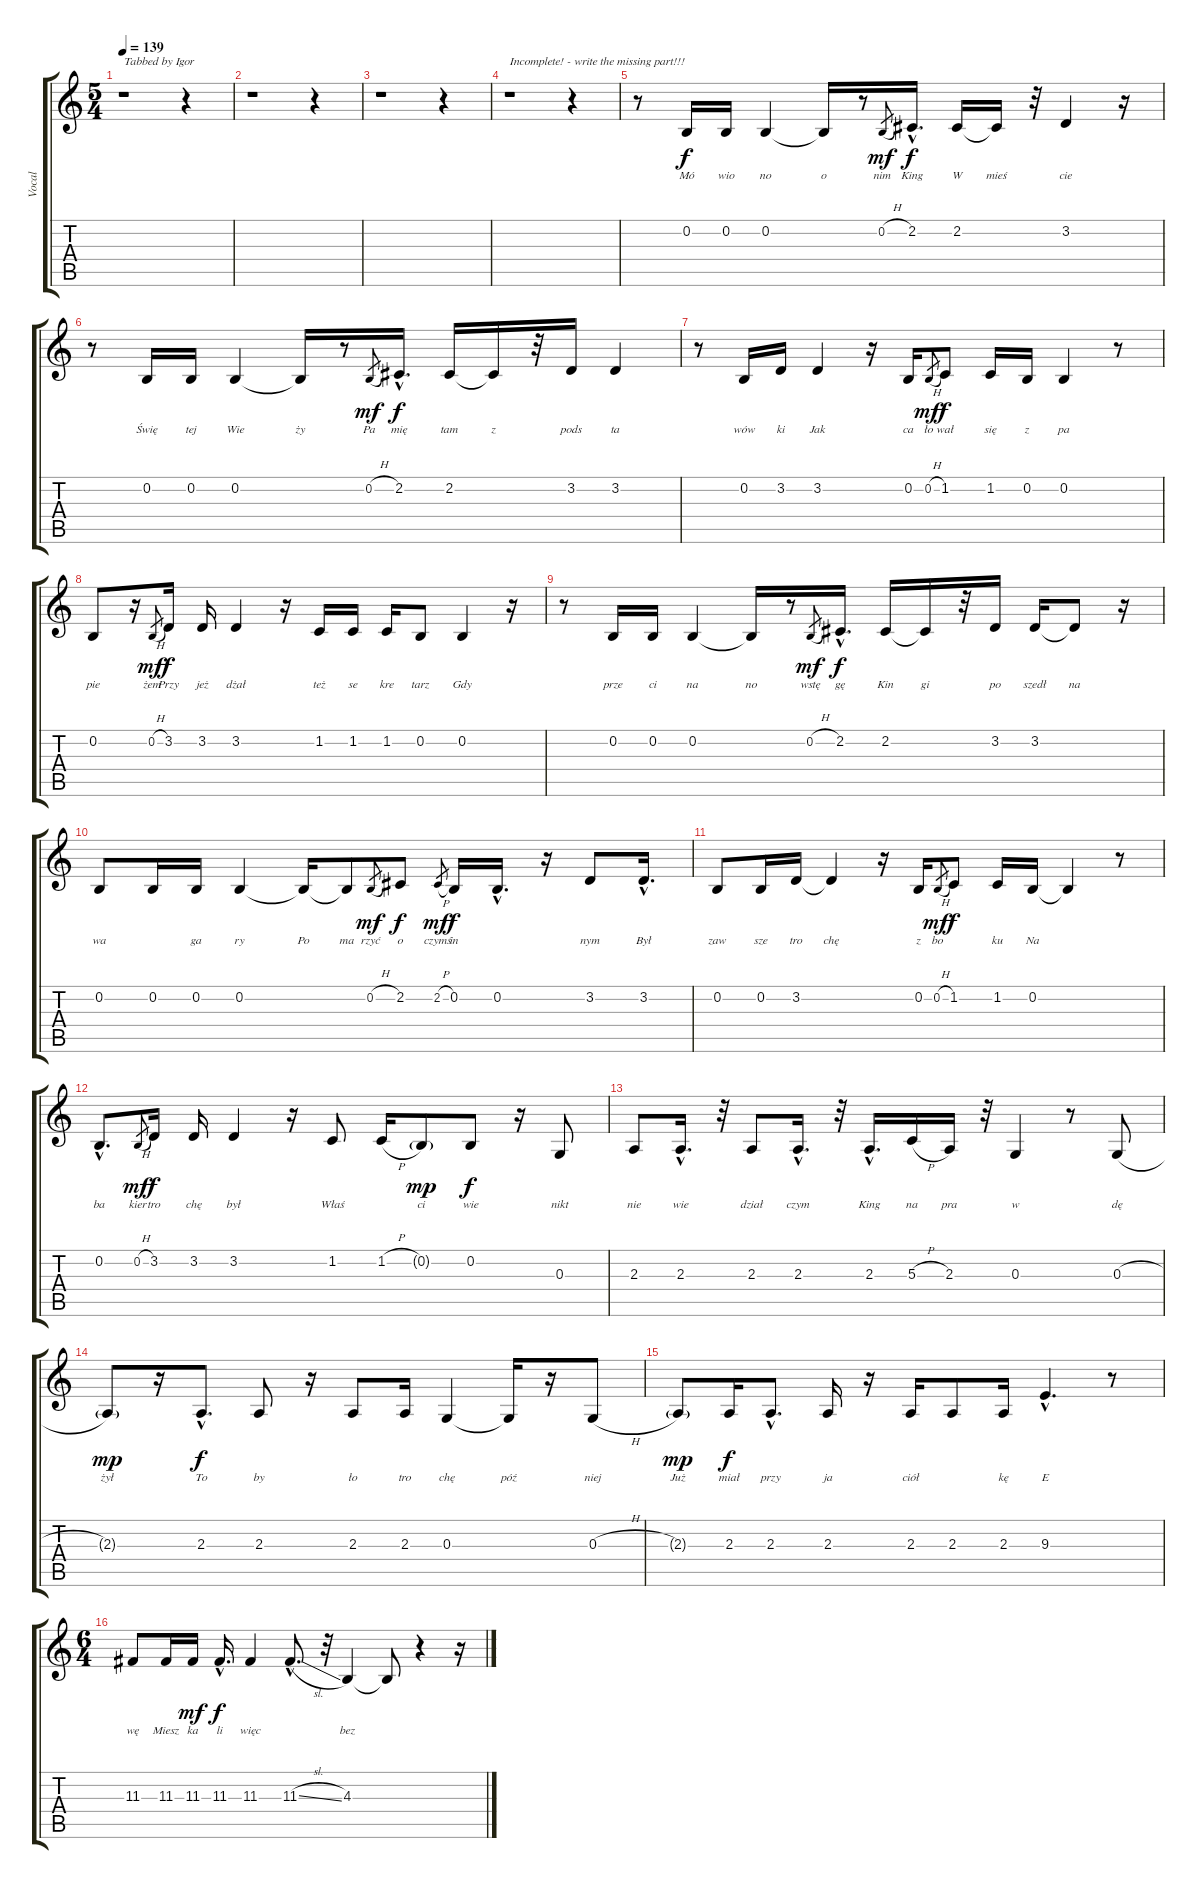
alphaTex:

\track ("Vocal" "Vocal") {instrument lead2sawtooth}
\staff {score tabs}
\tuning (E4 B3 G3 D3 A2 E2) {hide}
\ts (5 4)
\tempo 139
\clef g2
\ks c
r.1{txt "Tabbed by Igor" dy f instrument lead2sawtooth} r.4 |
r.1 r.4 |
r.1 r.4 |
r.1{txt "Incomplete! - write the missing part!!!"} r.4 |
r.8 0.2.16{lyrics (0 "Mó") lyrics (1 "") lyrics (2 "") lyrics (3 "") lyrics (4 "")} 0.2.16{lyrics (0 "wio") lyrics (1 "") lyrics (2 "") lyrics (3 "") lyrics (4 "")} 0.2.4{lyrics (0 "no") lyrics (1 "") lyrics (2 "") lyrics (3 "") lyrics (4 "")} 0.2{t}.16{lyrics (0 "o") lyrics (1 "") lyrics (2 "") lyrics (3 "") lyrics (4 "")} r.8 0.2{h}.8{lyrics (0 "nim") lyrics (1 "") lyrics (2 "") lyrics (3 "") lyrics (4 "") gr dy mf} 2.2{hac}.16{d lyrics (0 "King") lyrics (1 "") lyrics (2 "") lyrics (3 "") lyrics (4 "") dy f} 2.2.16{lyrics (0 "W") lyrics (1 "") lyrics (2 "") lyrics (3 "") lyrics (4 "")} 2.2{t}.16{lyrics (0 "mieś") lyrics (1 "") lyrics (2 "") lyrics (3 "") lyrics (4 "")} r.32 3.2.4{lyrics (0 "cie") lyrics (1 "") lyrics (2 "") lyrics (3 "") lyrics (4 "")} r.16 |
r.8 0.2.16{lyrics (0 "Świę") lyrics (1 "") lyrics (2 "") lyrics (3 "") lyrics (4 "")} 0.2.16{lyrics (0 "tej") lyrics (1 "") lyrics (2 "") lyrics (3 "") lyrics (4 "")} 0.2.4{lyrics (0 "Wie") lyrics (1 "") lyrics (2 "") lyrics (3 "") lyrics (4 "")} 0.2{t}.16{lyrics (0 "ży") lyrics (1 "") lyrics (2 "") lyrics (3 "") lyrics (4 "")} r.8 0.2{h}.8{lyrics (0 "Pa") lyrics (1 "") lyrics (2 "") lyrics (3 "") lyrics (4 "") gr dy mf} 2.2{hac}.16{d lyrics (0 "mię") lyrics (1 "") lyrics (2 "") lyrics (3 "") lyrics (4 "") dy f} 2.2.16{lyrics (0 "tam") lyrics (1 "") lyrics (2 "") lyrics (3 "") lyrics (4 "")} 2.2{t}.16{lyrics (0 "z") lyrics (1 "") lyrics (2 "") lyrics (3 "") lyrics (4 "")} r.32 3.2.16{lyrics (0 "pods") lyrics (1 "") lyrics (2 "") lyrics (3 "") lyrics (4 "")} 3.2.4{lyrics (0 "ta") lyrics (1 "") lyrics (2 "") lyrics (3 "") lyrics (4 "")} |
r.8 0.2.16{lyrics (0 "wów") lyrics (1 "") lyrics (2 "") lyrics (3 "") lyrics (4 "")} 3.2.16{lyrics (0 "ki") lyrics (1 "") lyrics (2 "") lyrics (3 "") lyrics (4 "")} 3.2.4{lyrics (0 "Jak") lyrics (1 "") lyrics (2 "") lyrics (3 "") lyrics (4 "")} r.16 0.2.16{lyrics (0 "ca") lyrics (1 "") lyrics (2 "") lyrics (3 "") lyrics (4 "")} 0.2{h}.8{lyrics (0 "ło") lyrics (1 "") lyrics (2 "") lyrics (3 "") lyrics (4 "") gr dy mf} 1.2.8{lyrics (0 "wał") lyrics (1 "") lyrics (2 "") lyrics (3 "") lyrics (4 "") dy f} 1.2.16{lyrics (0 "się") lyrics (1 "") lyrics (2 "") lyrics (3 "") lyrics (4 "")} 0.2.16{lyrics (0 "z") lyrics (1 "") lyrics (2 "") lyrics (3 "") lyrics (4 "")} 0.2.4{lyrics (0 "pa") lyrics (1 "") lyrics (2 "") lyrics (3 "") lyrics (4 "")} r.8 |
0.2.8{lyrics (0 "pie") lyrics (1 "") lyrics (2 "") lyrics (3 "") lyrics (4 "")} r.16 0.2{h}.8{lyrics (0 "żem") lyrics (1 "") lyrics (2 "") lyrics (3 "") lyrics (4 "") gr dy mf} 3.2.16{lyrics (0 "Przy") lyrics (1 "") lyrics (2 "") lyrics (3 "") lyrics (4 "") dy f} 3.2.16{lyrics (0 "jeż") lyrics (1 "") lyrics (2 "") lyrics (3 "") lyrics (4 "")} 3.2.4{lyrics (0 "dżał") lyrics (1 "") lyrics (2 "") lyrics (3 "") lyrics (4 "")} r.16 1.2.16{lyrics (0 "też") lyrics (1 "") lyrics (2 "") lyrics (3 "") lyrics (4 "")} 1.2.16{lyrics (0 "se") lyrics (1 "") lyrics (2 "") lyrics (3 "") lyrics (4 "")} 1.2.16{lyrics (0 "kre") lyrics (1 "") lyrics (2 "") lyrics (3 "") lyrics (4 "")} 0.2.8{lyrics (0 "tarz") lyrics (1 "") lyrics (2 "") lyrics (3 "") lyrics (4 "")} 0.2.4{lyrics (0 "Gdy") lyrics (1 "") lyrics (2 "") lyrics (3 "") lyrics (4 "")} r.16 |
r.8 0.2.16{lyrics (0 "prze") lyrics (1 "") lyrics (2 "") lyrics (3 "") lyrics (4 "")} 0.2.16{lyrics (0 "ci") lyrics (1 "") lyrics (2 "") lyrics (3 "") lyrics (4 "")} 0.2.4{lyrics (0 "na") lyrics (1 "") lyrics (2 "") lyrics (3 "") lyrics (4 "")} 0.2{t}.16{lyrics (0 "no") lyrics (1 "") lyrics (2 "") lyrics (3 "") lyrics (4 "")} r.8 0.2{h}.8{lyrics (0 "wstę") lyrics (1 "") lyrics (2 "") lyrics (3 "") lyrics (4 "") gr dy mf} 2.2{hac}.16{d lyrics (0 "gę") lyrics (1 "") lyrics (2 "") lyrics (3 "") lyrics (4 "") dy f} 2.2.16{lyrics (0 "Kin") lyrics (1 "") lyrics (2 "") lyrics (3 "") lyrics (4 "")} 2.2{t}.16{lyrics (0 "gi") lyrics (1 "") lyrics (2 "") lyrics (3 "") lyrics (4 "")} r.32 3.2.16{lyrics (0 "po") lyrics (1 "") lyrics (2 "") lyrics (3 "") lyrics (4 "")} 3.2.16{lyrics (0 "szedł") lyrics (1 "") lyrics (2 "") lyrics (3 "") lyrics (4 "")} 3.2{t}.8{lyrics (0 "na") lyrics (1 "") lyrics (2 "") lyrics (3 "") lyrics (4 "")} r.16 |
0.2.8{lyrics (0 "wa") lyrics (1 "") lyrics (2 "") lyrics (3 "") lyrics (4 "")} 0.2.16{lyrics (0 "") lyrics (1 "") lyrics (2 "") lyrics (3 "") lyrics (4 "")} 0.2.16{lyrics (0 "ga") lyrics (1 "") lyrics (2 "") lyrics (3 "") lyrics (4 "")} 0.2.4{lyrics (0 "ry") lyrics (1 "") lyrics (2 "") lyrics (3 "") lyrics (4 "")} 0.2{t}.16{lyrics (0 "Po") lyrics (1 "") lyrics (2 "") lyrics (3 "") lyrics (4 "")} 0.2{t}.8{lyrics (0 "ma") lyrics (1 "") lyrics (2 "") lyrics (3 "") lyrics (4 "")} 0.2{h}.8{lyrics (0 "rzyć") lyrics (1 "") lyrics (2 "") lyrics (3 "") lyrics (4 "") gr dy mf} 2.2.8{lyrics (0 "o") lyrics (1 "") lyrics (2 "") lyrics (3 "") lyrics (4 "") dy f} 2.2{h}.8{lyrics (0 "czymś") lyrics (1 "") lyrics (2 "") lyrics (3 "") lyrics (4 "") gr dy mf} 0.2.16{lyrics (0 "in") lyrics (1 "") lyrics (2 "") lyrics (3 "") lyrics (4 "") dy f} 0.2{hac}.16{d lyrics (0 "") lyrics (1 "") lyrics (2 "") lyrics (3 "") lyrics (4 "")} r.16 3.2.8{lyrics (0 "nym") lyrics (1 "") lyrics (2 "") lyrics (3 "") lyrics (4 "")} 3.2{hac}.16{d lyrics (0 "Był") lyrics (1 "") lyrics (2 "") lyrics (3 "") lyrics (4 "")} |
0.2.8{lyrics (0 "zaw") lyrics (1 "") lyrics (2 "") lyrics (3 "") lyrics (4 "")} 0.2.16{lyrics (0 "sze") lyrics (1 "") lyrics (2 "") lyrics (3 "") lyrics (4 "")} 3.2.16{lyrics (0 "tro") lyrics (1 "") lyrics (2 "") lyrics (3 "") lyrics (4 "")} 3.2{t}.4{lyrics (0 "chę") lyrics (1 "") lyrics (2 "") lyrics (3 "") lyrics (4 "")} r.16 0.2.16{lyrics (0 "z") lyrics (1 "") lyrics (2 "") lyrics (3 "") lyrics (4 "")} 0.2{h}.8{lyrics (0 "bo") lyrics (1 "") lyrics (2 "") lyrics (3 "") lyrics (4 "") gr dy mf} 1.2.8{lyrics (0 "") lyrics (1 "") lyrics (2 "") lyrics (3 "") lyrics (4 "") dy f} 1.2.16{lyrics (0 "ku") lyrics (1 "") lyrics (2 "") lyrics (3 "") lyrics (4 "")} 0.2.16{lyrics (0 "Na") lyrics (1 "") lyrics (2 "") lyrics (3 "") lyrics (4 "")} 0.2{t}.4{lyrics (0 "") lyrics (1 "") lyrics (2 "") lyrics (3 "") lyrics (4 "")} r.8 |
0.2{hac}.8{d lyrics (0 "ba") lyrics (1 "") lyrics (2 "") lyrics (3 "") lyrics (4 "")} 0.2{h}.8{lyrics (0 "kier") lyrics (1 "") lyrics (2 "") lyrics (3 "") lyrics (4 "") gr dy mf} 3.2.16{lyrics (0 "tro") lyrics (1 "") lyrics (2 "") lyrics (3 "") lyrics (4 "") dy f} 3.2.16{lyrics (0 "chę") lyrics (1 "") lyrics (2 "") lyrics (3 "") lyrics (4 "")} 3.2.4{lyrics (0 "był") lyrics (1 "") lyrics (2 "") lyrics (3 "") lyrics (4 "")} r.16 1.2.8{lyrics (0 "Właś") lyrics (1 "") lyrics (2 "") lyrics (3 "") lyrics (4 "")} 1.2{h}.16{lyrics (0 "") lyrics (1 "") lyrics (2 "") lyrics (3 "") lyrics (4 "")} 0.2{g}.8{lyrics (0 "ci") lyrics (1 "") lyrics (2 "") lyrics (3 "") lyrics (4 "") dy mp} 0.2.8{lyrics (0 "wie") lyrics (1 "") lyrics (2 "") lyrics (3 "") lyrics (4 "") dy f} r.16 0.3.8{lyrics (0 "nikt") lyrics (1 "") lyrics (2 "") lyrics (3 "") lyrics (4 "")} |
2.3.8{lyrics (0 "nie") lyrics (1 "") lyrics (2 "") lyrics (3 "") lyrics (4 "")} 2.3{hac}.16{d lyrics (0 "wie") lyrics (1 "") lyrics (2 "") lyrics (3 "") lyrics (4 "")} r.32 2.3.8{lyrics (0 "dział") lyrics (1 "") lyrics (2 "") lyrics (3 "") lyrics (4 "")} 2.3{hac}.16{d lyrics (0 "czym") lyrics (1 "") lyrics (2 "") lyrics (3 "") lyrics (4 "")} r.32 2.3{hac}.16{d lyrics (0 "King") lyrics (1 "") lyrics (2 "") lyrics (3 "") lyrics (4 "")} 5.3{h}.16{lyrics (0 "na") lyrics (1 "") lyrics (2 "") lyrics (3 "") lyrics (4 "")} 2.3.16{lyrics (0 "pra") lyrics (1 "") lyrics (2 "") lyrics (3 "") lyrics (4 "")} r.32 0.3.4{lyrics (0 "w") lyrics (1 "") lyrics (2 "") lyrics (3 "") lyrics (4 "")} r.8 0.3{h}.8{lyrics (0 "dę") lyrics (1 "") lyrics (2 "") lyrics (3 "") lyrics (4 "")} |
2.3{g}.8{lyrics (0 "żył") lyrics (1 "") lyrics (2 "") lyrics (3 "") lyrics (4 "") dy mp} r.16 2.3{hac}.8{d lyrics (0 "To") lyrics (1 "") lyrics (2 "") lyrics (3 "") lyrics (4 "") dy f} 2.3.8{lyrics (0 "by") lyrics (1 "") lyrics (2 "") lyrics (3 "") lyrics (4 "")} r.16 2.3.8{lyrics (0 "ło") lyrics (1 "") lyrics (2 "") lyrics (3 "") lyrics (4 "")} 2.3.16{lyrics (0 "tro") lyrics (1 "") lyrics (2 "") lyrics (3 "") lyrics (4 "")} 0.3.4{lyrics (0 "chę") lyrics (1 "") lyrics (2 "") lyrics (3 "") lyrics (4 "")} 0.3{t}.16{lyrics (0 "póź") lyrics (1 "") lyrics (2 "") lyrics (3 "") lyrics (4 "")} r.16 0.3{h}.8{lyrics (0 "niej") lyrics (1 "") lyrics (2 "") lyrics (3 "") lyrics (4 "")} |
2.3{g}.8{lyrics (0 "Już") lyrics (1 "") lyrics (2 "") lyrics (3 "") lyrics (4 "") dy mp} 2.3.16{lyrics (0 "miał") lyrics (1 "") lyrics (2 "") lyrics (3 "") lyrics (4 "") dy f} 2.3{hac}.8{d lyrics (0 "przy") lyrics (1 "") lyrics (2 "") lyrics (3 "") lyrics (4 "")} 2.3.16{lyrics (0 "ja") lyrics (1 "") lyrics (2 "") lyrics (3 "") lyrics (4 "")} r.16 2.3.16{lyrics (0 "ciół") lyrics (1 "") lyrics (2 "") lyrics (3 "") lyrics (4 "")} 2.3.8{lyrics (0 "") lyrics (1 "") lyrics (2 "") lyrics (3 "") lyrics (4 "")} 2.3.16{lyrics (0 "kę") lyrics (1 "") lyrics (2 "") lyrics (3 "") lyrics (4 "")} 9.3{hac}.4{d lyrics (0 "E") lyrics (1 "") lyrics (2 "") lyrics (3 "") lyrics (4 "")} r.8 |
\ts (6 4)
11.3.8{lyrics (0 "wę") lyrics (1 "") lyrics (2 "") lyrics (3 "") lyrics (4 "")} 11.3.16{lyrics (0 "Miesz") lyrics (1 "") lyrics (2 "") lyrics (3 "") lyrics (4 "")} 11.3.16{lyrics (0 "ka") lyrics (1 "") lyrics (2 "") lyrics (3 "") lyrics (4 "") dy mf} 11.3{hac}.16{d lyrics (0 "li") lyrics (1 "") lyrics (2 "") lyrics (3 "") lyrics (4 "") dy f} 11.3.4{lyrics (0 "więc") lyrics (1 "") lyrics (2 "") lyrics (3 "") lyrics (4 "")} 11.3{sl hac}.8{d lyrics (0 "") lyrics (1 "") lyrics (2 "") lyrics (3 "") lyrics (4 "")} r.32 4.3.4{lyrics (0 "bez") lyrics (1 "") lyrics (2 "") lyrics (3 "") lyrics (4 "")} 4.3{t}.8{lyrics (0 "") lyrics (1 "") lyrics (2 "") lyrics (3 "") lyrics (4 "")} r.4 r.16
